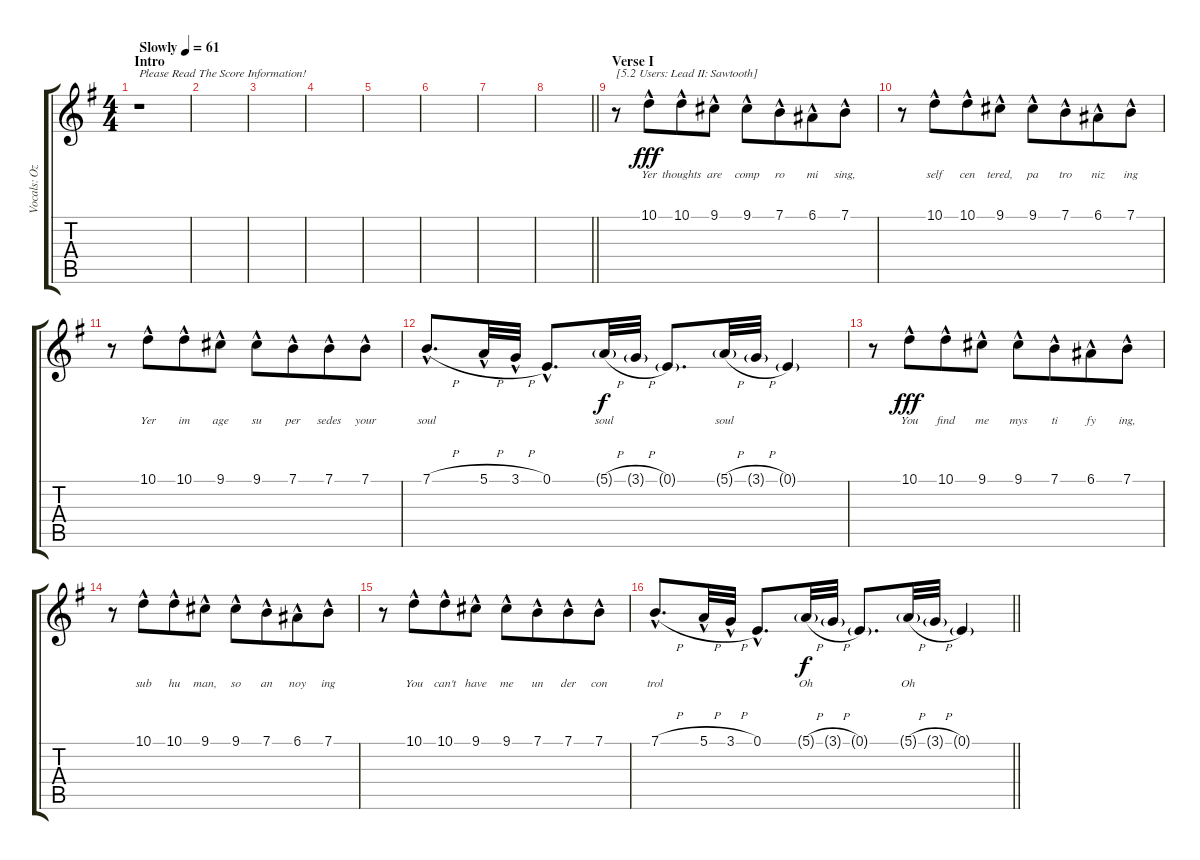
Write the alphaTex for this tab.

\track ("Vocals: Ozzy" "Vocals: Oz") {instrument lead2sawtooth}
\staff {score tabs}
\tuning (E4 B3 G3 D3 A2 D2) {hide}
\ts (4 4)
\section ("" "Intro")
\tempo (61 "Slowly")
\clef g2
\ks g
r.1{txt "Please Read The Score Information!" dy fff instrument lead2sawtooth} |
|
|
|
|
|
|
\barLineRight lightlight
|
\section ("" "Verse I")
r.8{txt "[5.2 Users: Lead II: Sawtooth]"} 10.1{hac}.8{lyrics (0 "Yer") lyrics (1 "") lyrics (2 "") lyrics (3 "") lyrics (4 "") beam merge} 10.1{hac}.8{lyrics (0 "thoughts") lyrics (1 "") lyrics (2 "") lyrics (3 "") lyrics (4 "")} 9.1{hac}.8{lyrics (0 "are") lyrics (1 "") lyrics (2 "") lyrics (3 "") lyrics (4 "")} 9.1{hac}.8{lyrics (0 "comp") lyrics (1 "") lyrics (2 "") lyrics (3 "") lyrics (4 "")} 7.1{hac}.8{lyrics (0 "ro") lyrics (1 "") lyrics (2 "") lyrics (3 "") lyrics (4 "") beam merge} 6.1{hac}.8{lyrics (0 "mi") lyrics (1 "") lyrics (2 "") lyrics (3 "") lyrics (4 "")} 7.1{hac}.8{lyrics (0 "sing,") lyrics (1 "") lyrics (2 "") lyrics (3 "") lyrics (4 "")} |
r.8 10.1{hac}.8{lyrics (0 "self") lyrics (1 "") lyrics (2 "") lyrics (3 "") lyrics (4 "") beam merge} 10.1{hac}.8{lyrics (0 "cen") lyrics (1 "") lyrics (2 "") lyrics (3 "") lyrics (4 "")} 9.1{hac}.8{lyrics (0 "tered,") lyrics (1 "") lyrics (2 "") lyrics (3 "") lyrics (4 "")} 9.1{hac}.8{lyrics (0 "pa") lyrics (1 "") lyrics (2 "") lyrics (3 "") lyrics (4 "")} 7.1{hac}.8{lyrics (0 "tro") lyrics (1 "") lyrics (2 "") lyrics (3 "") lyrics (4 "") beam merge} 6.1{hac}.8{lyrics (0 "niz") lyrics (1 "") lyrics (2 "") lyrics (3 "") lyrics (4 "")} 7.1{hac}.8{lyrics (0 "ing") lyrics (1 "") lyrics (2 "") lyrics (3 "") lyrics (4 "")} |
r.8 10.1{hac}.8{lyrics (0 "Yer") lyrics (1 "") lyrics (2 "") lyrics (3 "") lyrics (4 "") beam merge} 10.1{hac}.8{lyrics (0 "im") lyrics (1 "") lyrics (2 "") lyrics (3 "") lyrics (4 "")} 9.1{hac}.8{lyrics (0 "age") lyrics (1 "") lyrics (2 "") lyrics (3 "") lyrics (4 "")} 9.1{hac}.8{lyrics (0 "su") lyrics (1 "") lyrics (2 "") lyrics (3 "") lyrics (4 "")} 7.1{hac}.8{lyrics (0 "per") lyrics (1 "") lyrics (2 "") lyrics (3 "") lyrics (4 "") beam merge} 7.1{hac}.8{lyrics (0 "sedes") lyrics (1 "") lyrics (2 "") lyrics (3 "") lyrics (4 "")} 7.1{hac}.8{lyrics (0 "your") lyrics (1 "") lyrics (2 "") lyrics (3 "") lyrics (4 "")} |
7.1{h hac}.8{d lyrics (0 "soul") lyrics (1 "") lyrics (2 "") lyrics (3 "") lyrics (4 "")} 5.1{h hac}.32{lyrics (0 "") lyrics (1 "") lyrics (2 "") lyrics (3 "") lyrics (4 "")} 3.1{h hac}.32{lyrics (0 "") lyrics (1 "") lyrics (2 "") lyrics (3 "") lyrics (4 "")} 0.1{hac}.8{d lyrics (0 "") lyrics (1 "") lyrics (2 "") lyrics (3 "") lyrics (4 "")} 5.1{h g}.32{lyrics (0 "soul") lyrics (1 "") lyrics (2 "") lyrics (3 "") lyrics (4 "") dy f} 3.1{h g}.32{lyrics (0 "") lyrics (1 "") lyrics (2 "") lyrics (3 "") lyrics (4 "")} 0.1{g}.8{d lyrics (0 "") lyrics (1 "") lyrics (2 "") lyrics (3 "") lyrics (4 "")} 5.1{h g}.32{lyrics (0 "soul") lyrics (1 "") lyrics (2 "") lyrics (3 "") lyrics (4 "")} 3.1{h g}.32{lyrics (0 "") lyrics (1 "") lyrics (2 "") lyrics (3 "") lyrics (4 "")} 0.1{g}.4{lyrics (0 "") lyrics (1 "") lyrics (2 "") lyrics (3 "") lyrics (4 "")} |
r.8 10.1{hac}.8{lyrics (0 "You") lyrics (1 "") lyrics (2 "") lyrics (3 "") lyrics (4 "") dy fff beam merge} 10.1{hac}.8{lyrics (0 "find") lyrics (1 "") lyrics (2 "") lyrics (3 "") lyrics (4 "")} 9.1{hac}.8{lyrics (0 "me") lyrics (1 "") lyrics (2 "") lyrics (3 "") lyrics (4 "")} 9.1{hac}.8{lyrics (0 "mys") lyrics (1 "") lyrics (2 "") lyrics (3 "") lyrics (4 "")} 7.1{hac}.8{lyrics (0 "ti") lyrics (1 "") lyrics (2 "") lyrics (3 "") lyrics (4 "") beam merge} 6.1{hac}.8{lyrics (0 "fy") lyrics (1 "") lyrics (2 "") lyrics (3 "") lyrics (4 "")} 7.1{hac}.8{lyrics (0 "ing,") lyrics (1 "") lyrics (2 "") lyrics (3 "") lyrics (4 "")} |
r.8 10.1{hac}.8{lyrics (0 "sub") lyrics (1 "") lyrics (2 "") lyrics (3 "") lyrics (4 "") beam merge} 10.1{hac}.8{lyrics (0 "hu") lyrics (1 "") lyrics (2 "") lyrics (3 "") lyrics (4 "")} 9.1{hac}.8{lyrics (0 "man,") lyrics (1 "") lyrics (2 "") lyrics (3 "") lyrics (4 "")} 9.1{hac}.8{lyrics (0 "so") lyrics (1 "") lyrics (2 "") lyrics (3 "") lyrics (4 "")} 7.1{hac}.8{lyrics (0 "an") lyrics (1 "") lyrics (2 "") lyrics (3 "") lyrics (4 "") beam merge} 6.1{hac}.8{lyrics (0 "noy") lyrics (1 "") lyrics (2 "") lyrics (3 "") lyrics (4 "")} 7.1{hac}.8{lyrics (0 "ing") lyrics (1 "") lyrics (2 "") lyrics (3 "") lyrics (4 "")} |
r.8 10.1{hac}.8{lyrics (0 "You") lyrics (1 "") lyrics (2 "") lyrics (3 "") lyrics (4 "") beam merge} 10.1{hac}.8{lyrics (0 "can't") lyrics (1 "") lyrics (2 "") lyrics (3 "") lyrics (4 "")} 9.1{hac}.8{lyrics (0 "have") lyrics (1 "") lyrics (2 "") lyrics (3 "") lyrics (4 "")} 9.1{hac}.8{lyrics (0 "me") lyrics (1 "") lyrics (2 "") lyrics (3 "") lyrics (4 "")} 7.1{hac}.8{lyrics (0 "un") lyrics (1 "") lyrics (2 "") lyrics (3 "") lyrics (4 "") beam merge} 7.1{hac}.8{lyrics (0 "der") lyrics (1 "") lyrics (2 "") lyrics (3 "") lyrics (4 "")} 7.1{hac}.8{lyrics (0 "con") lyrics (1 "") lyrics (2 "") lyrics (3 "") lyrics (4 "")} |
\barLineRight lightlight
7.1{h hac}.8{d lyrics (0 "trol") lyrics (1 "") lyrics (2 "") lyrics (3 "") lyrics (4 "")} 5.1{h hac}.32{lyrics (0 "") lyrics (1 "") lyrics (2 "") lyrics (3 "") lyrics (4 "")} 3.1{h hac}.32{lyrics (0 "") lyrics (1 "") lyrics (2 "") lyrics (3 "") lyrics (4 "")} 0.1{hac}.8{d lyrics (0 "") lyrics (1 "") lyrics (2 "") lyrics (3 "") lyrics (4 "")} 5.1{h g}.32{lyrics (0 "Oh") lyrics (1 "") lyrics (2 "") lyrics (3 "") lyrics (4 "") dy f} 3.1{h g}.32{lyrics (0 "") lyrics (1 "") lyrics (2 "") lyrics (3 "") lyrics (4 "")} 0.1{g}.8{d lyrics (0 "") lyrics (1 "") lyrics (2 "") lyrics (3 "") lyrics (4 "")} 5.1{h g}.32{lyrics (0 "Oh") lyrics (1 "") lyrics (2 "") lyrics (3 "") lyrics (4 "")} 3.1{h g}.32{lyrics (0 "") lyrics (1 "") lyrics (2 "") lyrics (3 "") lyrics (4 "")} 0.1{g}.4{lyrics (0 "") lyrics (1 "") lyrics (2 "") lyrics (3 "") lyrics (4 "")}
